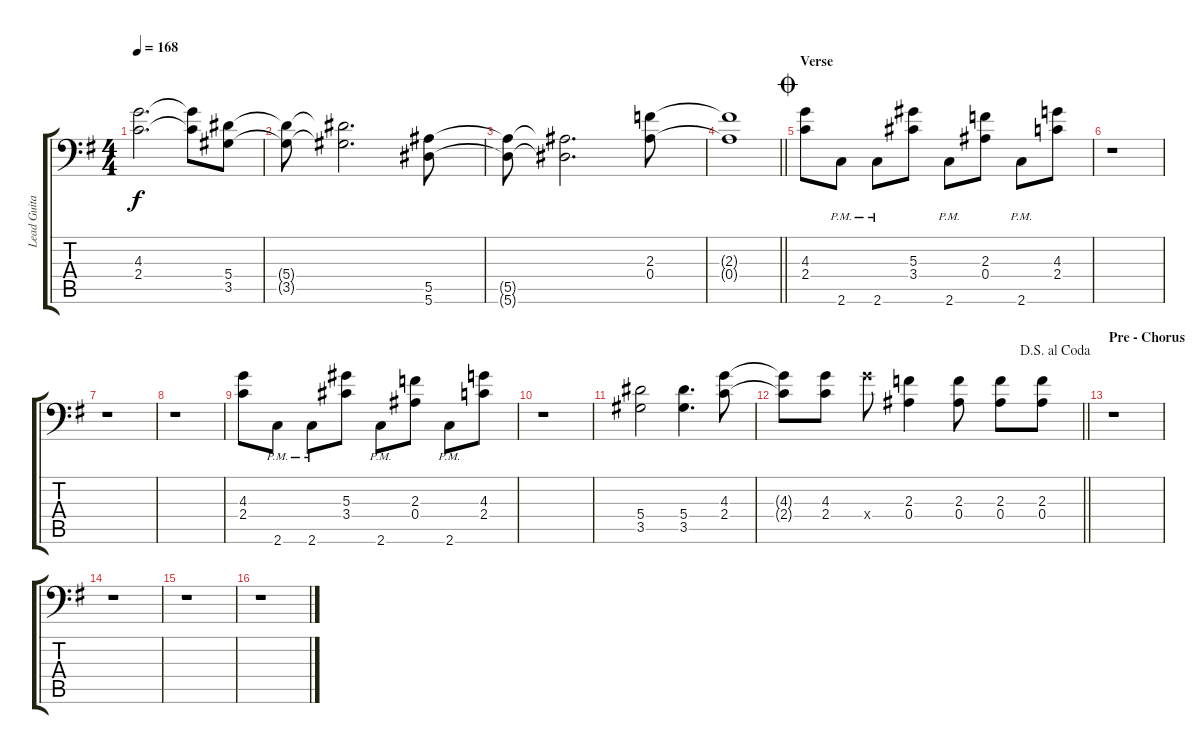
\track ("Lead Guitar 2" "Lead Guita") {instrument distortionguitar}
\staff {score tabs}
\tuning (C4 G3 Eb3 Bb2 F2 Bb1) {hide}
\ts (4 4)
\tempo 168
\clef f4
\ks g
(4.3 2.4).2{d dy f} (4.3{t} 2.4{t}).8 (5.4 3.5).8 |
(5.4{t} 3.5{t}).8 (5.4{t} 3.5{t}).2{d} (5.5 5.6).8 |
(5.5{t} 5.6{t}).8 (5.5{t} 5.6{t}).2{d} (2.3 0.4).8 |
\barLineRight lightlight
(2.3{t} 0.4{t}).1 |
\section ("" "Verse")
\jump coda
(4.3 2.4).8{balance 16} 2.6{pm}.8 2.6{pm}.8 (5.3 3.4).8 2.6{pm}.8 (2.3 0.4).8 2.6{pm}.8 (4.3 2.4).8 |
r.1 |
r.1 |
r.1 |
(4.3 2.4).8 2.6{pm}.8 2.6{pm}.8 (5.3 3.4).8 2.6{pm}.8 (2.3 0.4).8 2.6{pm}.8 (4.3 2.4).8 |
r.1 |
(5.4 3.5).2 (5.4 3.5).4{d} (4.3 2.4).8 |
\jump dalsegnoalcoda
\barLineRight lightlight
(4.3{t} 2.4{t}).8 (4.3 2.4).8 9.4{x}.8 (2.3 0.4).4 (2.3 0.4).8 (2.3 0.4).8 (2.3 0.4).8 |
\section ("" "Pre - Chorus")
r.1 |
r.1 |
r.1 |
r.1
